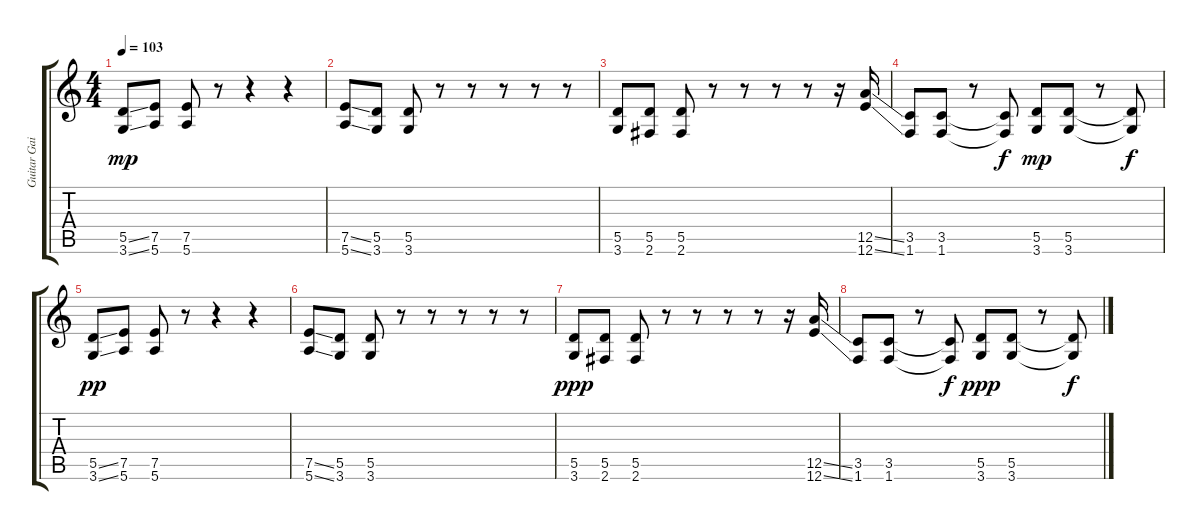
\track ("Guitar Gain" "Guitar Gai") {instrument electricbassfinger}
\staff {score tabs}
\tuning (E4 B3 G3 D3 A2 E2) {hide}
\ts (4 4)
\tempo 103
\clef g2
\ks c
(5.5{ss} 3.6{ss}).8{dy mp} (7.5 5.6).8 (7.5 5.6).8 r.8 r.4 r.4 |
(7.5{ss} 5.6{ss}).8 (5.5 3.6).8 (5.5 3.6).8 r.8 r.8 r.8 r.8 r.8 |
(5.5 3.6).8 (5.5 2.6).8 (5.5 2.6).8 r.8 r.8 r.8 r.8 r.16 (12.5{ss} 12.6{ss}).16 |
(3.5 1.6).8 (3.5 1.6).8 r.8 (3.5{t} 1.6{t}).8{dy f} (5.5 3.6).8{dy mp} (5.5 3.6).8 r.8 (5.5{t} 3.6{t}).8{dy f} |
(5.5{ss} 3.6{ss}).8{dy pp} (7.5 5.6).8 (7.5 5.6).8 r.8 r.4 r.4 |
(7.5{ss} 5.6{ss}).8 (5.5 3.6).8 (5.5 3.6).8 r.8 r.8 r.8 r.8 r.8 |
(5.5 3.6).8{dy ppp} (5.5 2.6).8 (5.5 2.6).8 r.8 r.8 r.8 r.8 r.16 (12.5{ss} 12.6{ss}).16 |
(3.5 1.6).8 (3.5 1.6).8 r.8 (3.5{t} 1.6{t}).8{dy f} (5.5 3.6).8{dy ppp} (5.5 3.6).8 r.8 (5.5{t} 3.6{t}).8{dy f}
